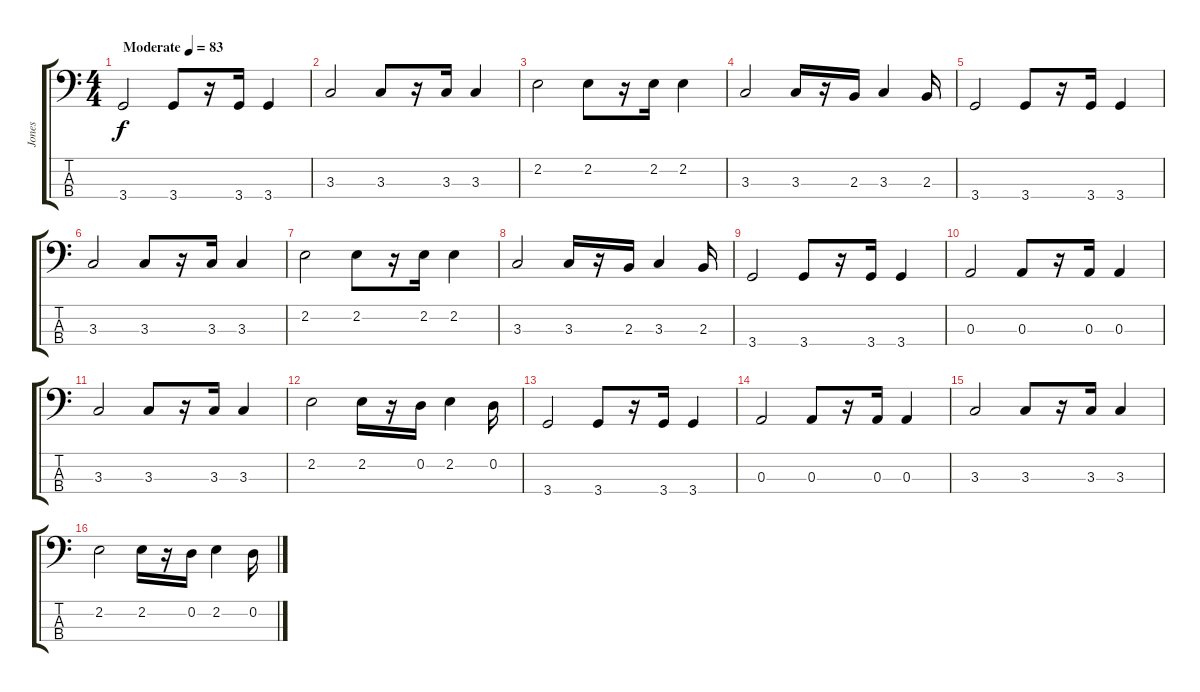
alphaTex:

\track ("Jones" "Jones") {instrument electricbassfinger}
\staff {score tabs}
\tuning (G2 D2 A1 E1) {hide}
\ts (4 4)
\tempo (83 "Moderate")
\clef f4
\ks c
3.4.2{dy f instrument electricbassfinger} 3.4.8 r.16 3.4.16 3.4.4 |
3.3.2 3.3.8 r.16 3.3.16 3.3.4 |
2.2.2 2.2.8 r.16 2.2.16 2.2.4 |
3.3.2 3.3.16 r.16 2.3.16 3.3.4 2.3.16 |
3.4.2 3.4.8 r.16 3.4.16 3.4.4 |
3.3.2 3.3.8 r.16 3.3.16 3.3.4 |
2.2.2 2.2.8 r.16 2.2.16 2.2.4 |
3.3.2 3.3.16 r.16 2.3.16 3.3.4 2.3.16 |
3.4.2 3.4.8 r.16 3.4.16 3.4.4 |
0.3.2 0.3.8 r.16 0.3.16 0.3.4 |
3.3.2 3.3.8 r.16 3.3.16 3.3.4 |
2.2.2 2.2.16 r.16 0.2.16 2.2.4 0.2.16 |
3.4.2 3.4.8 r.16 3.4.16 3.4.4 |
0.3.2 0.3.8 r.16 0.3.16 0.3.4 |
3.3.2 3.3.8 r.16 3.3.16 3.3.4 |
2.2.2 2.2.16 r.16 0.2.16 2.2.4 0.2.16
